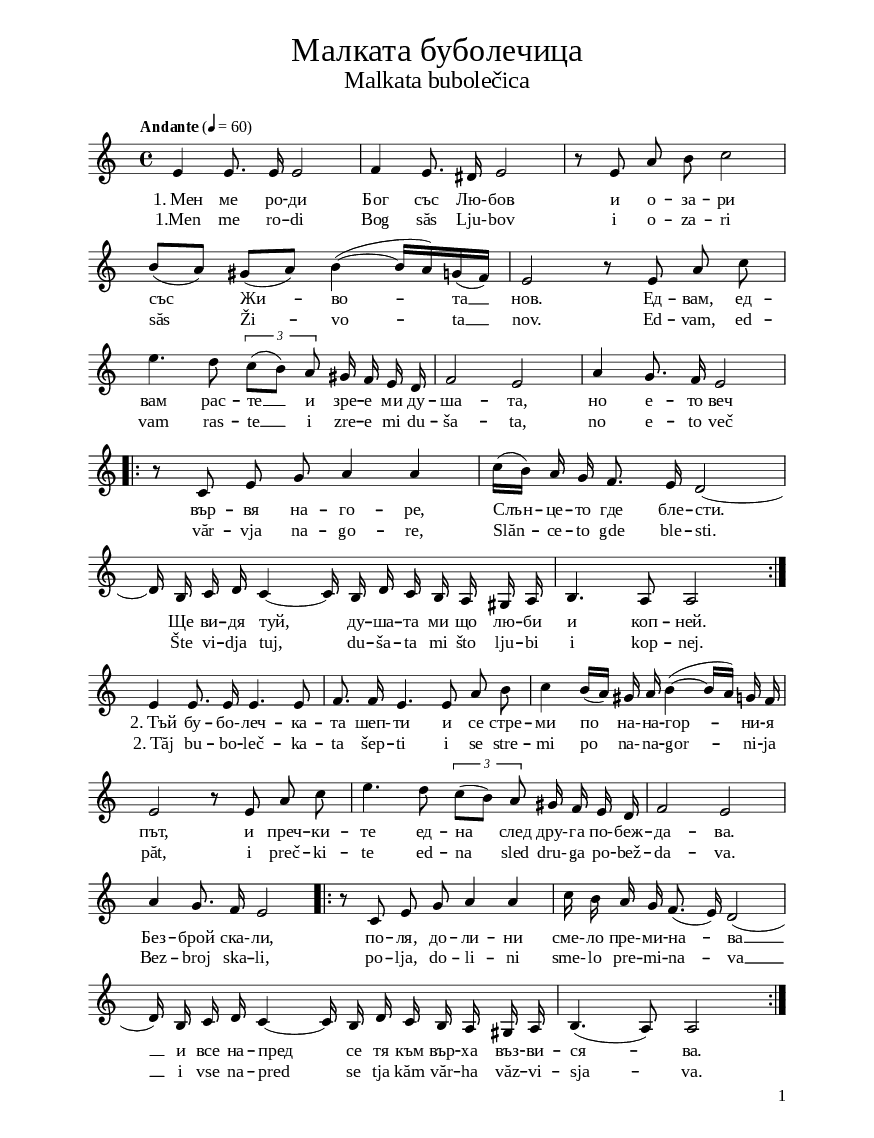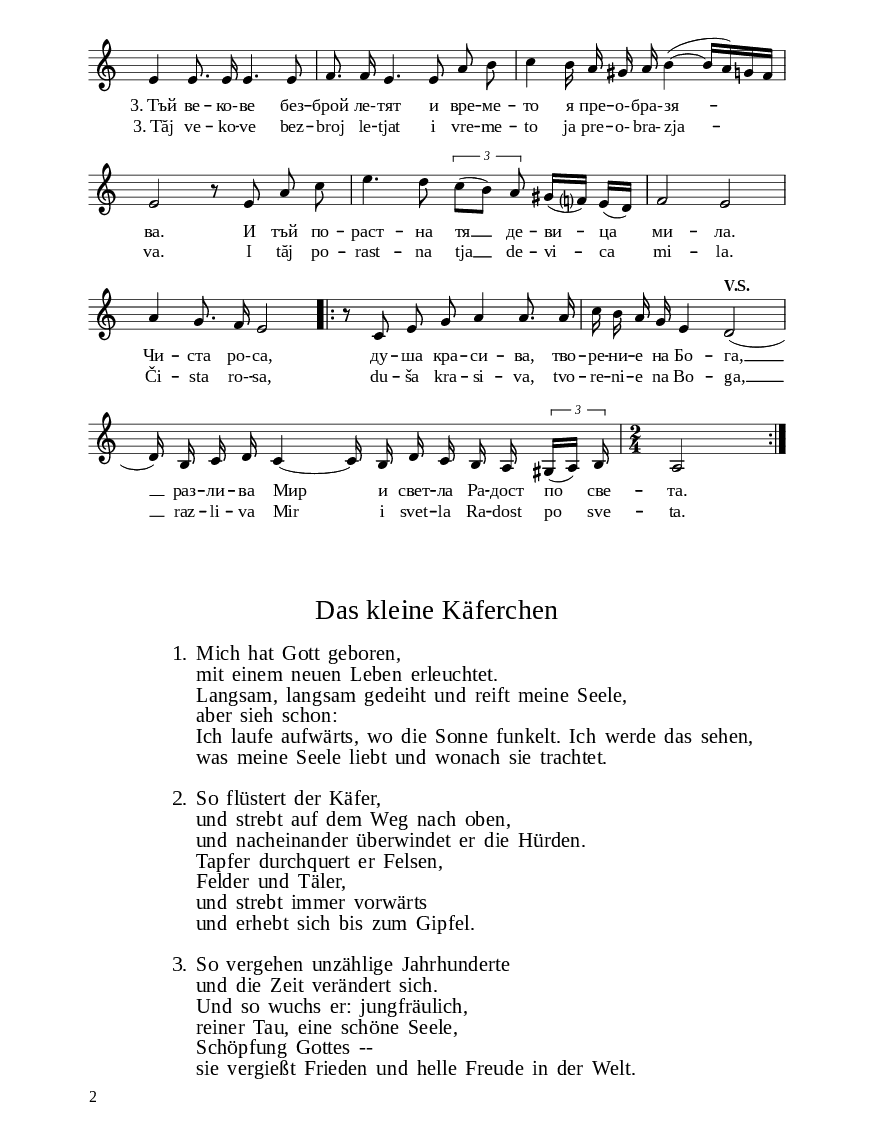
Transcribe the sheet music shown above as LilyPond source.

% Виж за разположението на текста.
\version "2.24.1"

% include paper part and global functions
\include "include/globals.ily"

\bookpart {
  \label #'ref173
  \tocItem \markup "Малката буболечица – Malkata bubolečica"
  \include "include/bookpart-paper.ily"
  \score {
    \include "include/score-layout.ily"

    \new Voice \absolute {
      \clef treble
      \key a \minor
      \time 4/4
      \tempoFunc "Andante" 4 "60"
      \autoBeamOff
      e'4  e'8.  e'16  e'2 | % 2
      f'4  e'8.  dis'16  e'2 | % 3
      r8  e'8  a'8  b'8  c''2 \break | % 4
      b'8 ( [  a'8  ])   gis'8 ( [  a'8 ])
      \autoBeamOn b'4  ( ~  b'16   a'16  )   g'16 (
      f'16  )  | % 5
      e'2 r8 \autoBeamOff e'8  a'8  c''8 \break | % 6
      e''4.  d''8 \tweak direction #up \times 2/3 {
        \once \override Slur.positions = #'(1 . 1) c''8  (  [ b'8 ])  a'8
      }
      gis'16  f'16  e'16  d'16 | % 7
      f'2  e'2 | % 8
      a'4  g'8.  f'16  e'2 \break
      \repeat
      volta 2 {
        | % 9
        \autoBeamOff  r8  c'8  e'8  g'8  a'4  a'4 |
        c''16 ( [  b'16 ] )  a'16  g'16
        f'8.  e'16  d'2 ~ | % 11
        d'16  b16  c'16  d'16  c'4 ~
        c'16  b16  d'16  c'16  b16
        a16  gis16  a16 | % 12
        b4.  a8  a2 \break
      }

      e'4 e'8. e'16 e'4. e'8 | f'8. f'16  e'4. e'8 a'8 b'8 |  c''4 b'16[ ( a'16 ) ] gis'16 a'16 b'4  ( ~ b'16 [a'16] ) g'16 f'16 | \break

      e'2 r8 e'8 a'8 c''8 | e''4. d''8  \tweak direction #up \times 2/3 {
        \once \override Slur.positions = #'(1 . 1) c''8  [ ( b'8 ) ] a'8
      } gis'16 f'16 e'16 d'16 | f'2 e'2 | \break


      a'4 g'8.  f'16  e'2 |  \bar ".|:" r8 c'8 e' g' a'4 a'4 |  c''16 b' a' g' f'8. ( e'16 ) d'2 (| \break

      d'16)  b16  c'16  d'16  c'4 ~
      c'16  b16  d'16  c'16  b16
      a16  gis16  a16 | % 12
      b4. ( a8 ) a2 \break \bar ":|."


      e'4 e'8. e'16 e'4. e'8 | f'8. f'16 e'4. e'8 a'8 b'8 |  c''4 b'16  a'16 gis'16 a'16 \autoBeamOn b'4  ( ~ b'16 a'16 ) g'16 f'16 | \break

      e'2 r8 \autoBeamOff e'8 a'8 c''8 | e''4. d''8  \tweak direction #up \times 2/3 {
        \once \override Slur.positions = #'(1 . 1) c''8  ( [  b'8 ) ] a'8
      } gis'16 [( f'?16 )] e'16 [(d'16) ] | f'2 e'2 | \break


      a'4 g'8.  f'16  e'2 |  \bar ".|:" r8 c'8 e' g' a'4 a'8. a'16 |  c''16 b' a' g' e'4 \tempo "V.S." d'2 (| \break

      d'16)  b16  c'16  d'16  c'4 ~
      c'16  b16  d'16  c'16  b16 a16 \times 2/3 { gis16 [ ( a16 ) ] b16 }| \time 2/4 a2 \break \bar ":|."
    }

    \addlyrics {
      "1. Мен" ме ро -- ди Бог със "Лю-" --
      бов и о -- за -- ри със Жи
      -- во -- та __ нов. Ед --
      вам, ед -- вам рас -- те __  и зре
      -- е ми ду -- ша -- та, но е -- то
      веч вър -- вя на -- го -- ре, Слън
      -- це -- то где бле -- сти.
      Ще ви -- дя туй, ду -- ша -- та
      ми що лю -- би и коп -- ней.

      "2. Тъй" бу -- "бо-" -- леч -- ка -- та "шеп-" -- ти
      и се стре -- ми по "на-" -- на -- гор -- ни -- я път,
      и преч -- ки -- те ед -- на след "дру-" -- га
      "по-" -- беж -- да -- ва.
      Без -- брой "ска-" -- ли, по -- ля, до -- ли -- ни
      "сме-" -- ло "пре-" -- ми -- на -- ва __
      и все на -- пред се тя към вър -- ха
      въз -- ви -- ся -- ва.

      "3. Тъй" ве -- "ко-" -- ве без -- брой "ле-" -- тят
      и вре -- ме -- то я пре -- "о-" -- "бра-" -- зя -- """"ва.
      И тъй по -- раст  -- на тя __ де -- ви -- ца ми -- ла.
      Чи -- ста "ро-" -- са, ду -- ша кра -- си -- ва,
      тво -- ре -- ни -- е на Бо -- га, __
      раз -- ли -- ва Мир и свет -- ла Ра -- дост
      по све -- та.

    }
    \addlyrics {
      "1.Men" me ro -- di Bog săs "Lju-" --
      bov i o -- za -- ri săs Ži
      -- vo -- ta __ nov. Ed --
      vam, ed -- vam ras -- te __  i zre
      -- e mi du -- ša -- ta, no e -- to
      več văr -- vja na -- go -- re, Slăn
      -- ce -- to gde ble -- sti.
      Šte vi -- dja tuj, du -- ša -- ta
      mi što lju -- bi i kop -- nej.

      "2. Tăj" bu -- bo -- leč -- ka -- ta šep -- ti
      i se stre -- mi po "na-" -- na -- gor -- ni -- ja păt,
      i preč -- ki -- te ed -- na sled "dru-" -- ga
      po -- bež -- da -- va.
      Bez -- broj ska -- li, po -- lja, do -- li -- ni
      "sme-" -- lo pre -- mi -- na -- va __
      i vse na -- pred se tja kăm văr -- ha
      văz -- vi -- sja -- va.

      "3. Tăj" ve -- ko -- ve bez -- broj le -- tjat
      i vre -- me -- to ja pre -- "o-" -- "bra-" -- zja -- """"va.
      I tăj po -- rast  -- na tja __ de -- vi -- ca mi -- la.
      Či -- sta "ro-" -- sa, du -- ša kra -- si -- va,
      tvo -- re -- ni -- e na Bo -- ga, __
      raz -- li -- va Mir i svet -- la Ra -- dost
      po sve -- ta.

    }

    \header {
      title = \titleFunc "Малката буболечица" "Malkata bubolečica"
    }

    \midi{}

  } % score



  \markup \empty-two

  % include foreign translation(s) of the song
  
\version "2.22.1"

\markup \fill-line { \fontsize #deTitleFontSize "Das kleine Käferchen" }
\markup \null
\markup \null
\markup \fontsize #deCoupletFontSize {
  \hspace #8
  \override #`(baseline-skip . ,deCoupletBaselineSkip)
      \column {
  \line {1. Mich hat Gott geboren,}

  \line { "   " mit einem neuen Leben erleuchtet.}

  \line { "   " Langsam, langsam gedeiht und reift meine Seele,}

  \line { "   " aber sieh schon:}

  \line { "   " Ich laufe aufwärts, wo die Sonne funkelt. Ich werde das sehen,}

  \line { "   " was meine Seele liebt und wonach sie trachtet.}
  \line { "  " }

  \line { 2. So flüstert der Käfer,}

  \line { "   " und strebt auf dem Weg nach oben,}

  \line { "   " und nacheinander überwindet er die Hürden. }

  \line { "   " Tapfer durchquert er Felsen, }

  \line { "   " Felder und Täler,}

  \line { "   " und strebt immer vorwärts}

  \line { "   " und erhebt sich bis zum Gipfel.}
  \line { "  " }
  \line { 3. So vergehen unzählige Jahrhunderte}

  \line { "   " und die Zeit verändert sich.}

  \line { "   " Und so wuchs er: jungfräulich,}

  \line { "   " reiner Tau, eine schöne Seele,}

  \line { "   " Schöpfung Gottes --}

  \line { "   " sie vergießt Frieden und helle Freude in der Welt.}
}
}


} % bookpart

% Più mosso
%
